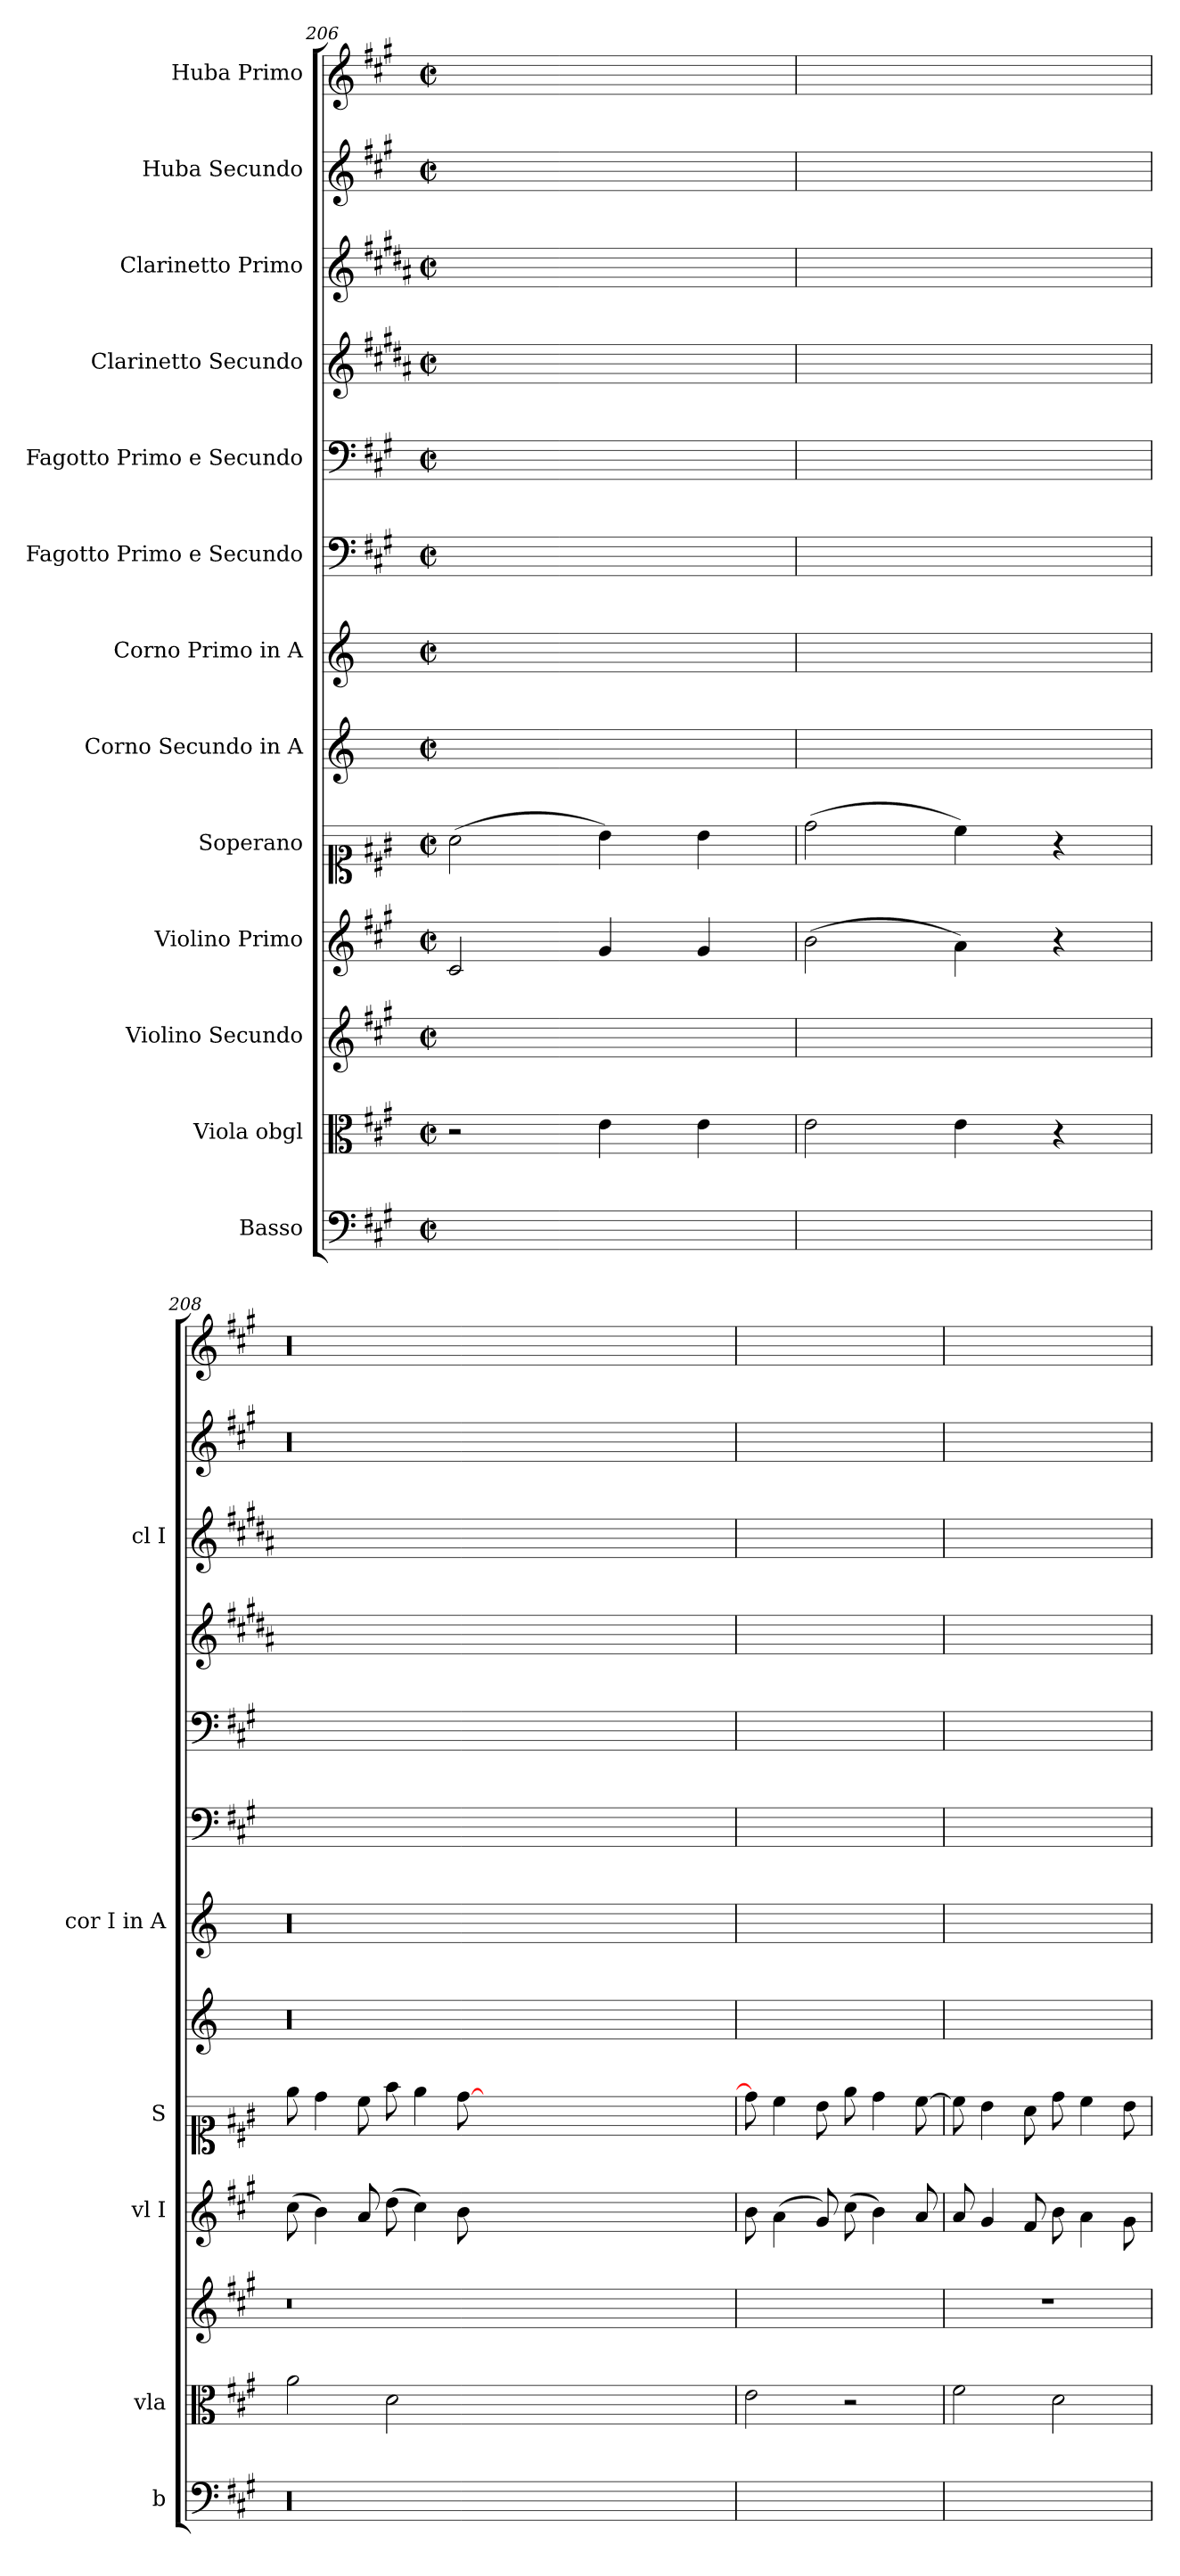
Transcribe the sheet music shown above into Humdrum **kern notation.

**kern	**kern	**kern	**kern	**kern	**kern	**kern	**kern	**kern	**kern	**kern	**kern	**kern
*part13	*part12	*part11	*part10	*part9	*part8	*part7	*part6	*part5	*part4	*part3	*part2	*part1
*staff13	*staff12	*staff11	*staff10	*staff9	*staff8	*staff7	*staff6	*staff5	*staff4	*staff3	*staff2	*staff1
*I"Basso	*I"Viola obgl	*I"Violino Secundo	*I"Violino Primo	*I"Soperano	*I"Corno Secundo in A	*I"Corno Primo in A	*I"Fagotto Primo e Secundo	*I"Fagotto Primo e Secundo	*I"Clarinetto Secundo	*I"Clarinetto Primo	*I"Huba Secundo	*I"Huba Primo
*I'b	*I'vla	*	*I'vl I	*I'S	*	*I'cor I in A	*	*	*	*I'cl I	*	*
*clefF4	*clefC3	*clefG2	*clefG2	*clefC1	*clefG2	*clefG2	*clefF4	*clefF4	*clefG2	*clefG2	*clefG2	*clefG2
*	*	*	*	*	*ITrd2c3	*ITrd2c3	*	*	*ITrd1c2	*ITrd1c2	*	*
*k[f#c#g#]	*k[f#c#g#]	*k[f#c#g#]	*k[f#c#g#]	*k[f#c#g#]	*k[f#c#g#]	*k[f#c#g#]	*k[f#c#g#]	*k[f#c#g#]	*k[f#c#g#]	*k[f#c#g#]	*k[f#c#g#]	*k[f#c#g#]
*A:	*A:	*A:	*A:	*A:	*A:	*A:	*A:	*A:	*A:	*A:	*A:	*A:
*M2/2	*M2/2	*M2/2	*M2/2	*M2/2	*M2/2	*M2/2	*M2/2	*M2/2	*M2/2	*M2/2	*M2/2	*M2/2
*met(c|)	*met(c|)	*met(c|)	*met(c|)	*met(c|)	*met(c|)	*met(c|)	*met(c|)	*met(c|)	*met(c|)	*met(c|)	*met(c|)	*met(c|)
=206	=206	=206	=206	=206	=206	=206	=206	=206	=206	=206	=206	=206
1ryy	2r	1ryy	2c#/	(2a\	1ryy	1ryy	1ryy	1ryy	1ryy	1ryy	1ryy	1ryy
.	4e\	.	4g#/	4b\)	.	.	.	.	.	.	.	.
.	4e\	.	4g#/	4b\	.	.	.	.	.	.	.	.
=207	=207	=207	=207	=207	=207	=207	=207	=207	=207	=207	=207	=207
1ryy	2e\	1ryy	(<2b\	(2dd\	1ryy	1ryy	1ryy	1ryy	1ryy	1ryy	1ryy	1ryy
.	4e\	.	4a\)	4cc#\)	.	.	.	.	.	.	.	.
.	4r	.	4r	4r	.	.	.	.	.	.	.	.
=208	=208	=208	=208	=208	=208	=208	=208	=208	=208	=208	=208	=208
00r	2a\	0r	(8cc#\	8ee\	00r	00r	1ryy	1ryy	1ryy	1ryy	00r	00r
.	.	.	4b\)	4dd\	.	.	.	.	.	.	.	.
.	.	.	8a/	8cc#\	.	.	.	.	.	.	.	.
.	2d\	.	(8dd\	8ff#\	.	.	.	.	.	.	.	.
.	.	.	4cc#\)	4ee\	.	.	.	.	.	.	.	.
.	.	.	8b\	[8dd\	.	.	.	.	.	.	.	.
.	0.ryy	.	0.ryy	0.ryy	.	.	0.ryy	0.ryy	0.ryy	0.ryy	.	.
.	.	0ryy	.	.	.	.	.	.	.	.	.	.
=209	=209	=209	=209	=209	=209	=209	=209	=209	=209	=209	=209	=209
1ryy	2e\	1ryy	8b\	8dd\]	1ryy	1ryy	1ryy	1ryy	1ryy	1ryy	1ryy	1ryy
.	.	.	(<4a\	4cc#\	.	.	.	.	.	.	.	.
.	.	.	8g#/)	8b\	.	.	.	.	.	.	.	.
.	2r	.	(8cc#\	8ee\	.	.	.	.	.	.	.	.
.	.	.	4b\)	4dd\	.	.	.	.	.	.	.	.
.	.	.	8a/	[8cc#\	.	.	.	.	.	.	.	.
=210	=210	=210	=210	=210	=210	=210	=210	=210	=210	=210	=210	=210
1ryy	2f#\	1r	8a/	8cc#\]	1ryy	1ryy	1ryy	1ryy	1ryy	1ryy	1ryy	1ryy
.	.	.	4g#/	4b\	.	.	.	.	.	.	.	.
.	.	.	8f#/	8a\	.	.	.	.	.	.	.	.
.	2d\	.	8b\	8dd\	.	.	.	.	.	.	.	.
.	.	.	4a\	4cc#\	.	.	.	.	.	.	.	.
.	.	.	8g#\	8b\	.	.	.	.	.	.	.	.
=	=	=	=	=	=	=	=	=	=	=	=	=
*-	*-	*-	*-	*-	*-	*-	*-	*-	*-	*-	*-	*-
